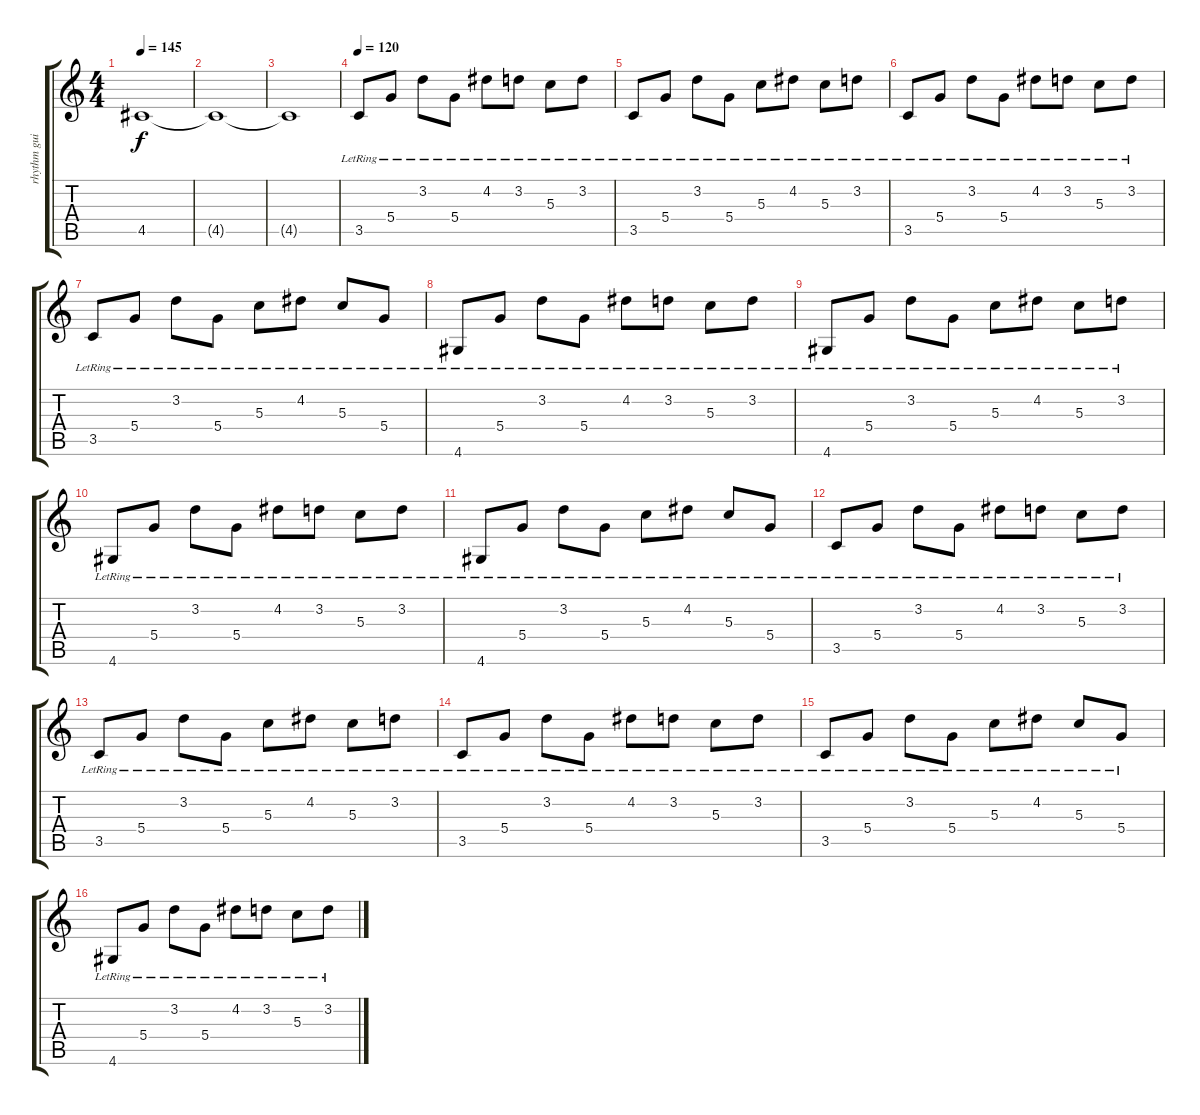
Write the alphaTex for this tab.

\track ("rhythm guitar" "rhythm gui") {instrument distortionguitar}
\staff {score tabs}
\tuning (E4 B3 G3 D3 A2 E2) {hide}
\ts (4 4)
\tempo 145
\clef g2
\ks c
4.5.1{dy f} |
4.5{t}.1 |
4.5{t}.1 |
\tempo 120
3.5{lr}.8 5.4{lr}.8 3.2{lr}.8 5.4{lr}.8 4.2{lr}.8 3.2{lr}.8 5.3{lr}.8 3.2{lr}.8 |
3.5{lr}.8 5.4{lr}.8 3.2{lr}.8 5.4{lr}.8 5.3{lr}.8 4.2{lr}.8 5.3{lr}.8 3.2{lr}.8 |
3.5{lr}.8 5.4{lr}.8 3.2{lr}.8 5.4{lr}.8 4.2{lr}.8 3.2{lr}.8 5.3{lr}.8 3.2{lr}.8 |
3.5{lr}.8 5.4{lr}.8 3.2{lr}.8 5.4{lr}.8 5.3{lr}.8 4.2{lr}.8 5.3{lr}.8 5.4{lr}.8 |
4.6{lr}.8 5.4{lr}.8 3.2{lr}.8 5.4{lr}.8 4.2{lr}.8 3.2{lr}.8 5.3{lr}.8 3.2{lr}.8 |
4.6{lr}.8 5.4{lr}.8 3.2{lr}.8 5.4{lr}.8 5.3{lr}.8 4.2{lr}.8 5.3{lr}.8 3.2{lr}.8 |
4.6{lr}.8 5.4{lr}.8 3.2{lr}.8 5.4{lr}.8 4.2{lr}.8 3.2{lr}.8 5.3{lr}.8 3.2{lr}.8 |
4.6{lr}.8 5.4{lr}.8 3.2{lr}.8 5.4{lr}.8 5.3{lr}.8 4.2{lr}.8 5.3{lr}.8 5.4{lr}.8 |
3.5{lr}.8 5.4{lr}.8 3.2{lr}.8 5.4{lr}.8 4.2{lr}.8 3.2{lr}.8 5.3{lr}.8 3.2{lr}.8 |
3.5{lr}.8 5.4{lr}.8 3.2{lr}.8 5.4{lr}.8 5.3{lr}.8 4.2{lr}.8 5.3{lr}.8 3.2{lr}.8 |
3.5{lr}.8 5.4{lr}.8 3.2{lr}.8 5.4{lr}.8 4.2{lr}.8 3.2{lr}.8 5.3{lr}.8 3.2{lr}.8 |
3.5{lr}.8 5.4{lr}.8 3.2{lr}.8 5.4{lr}.8 5.3{lr}.8 4.2{lr}.8 5.3{lr}.8 5.4{lr}.8 |
4.6{lr}.8 5.4{lr}.8 3.2{lr}.8 5.4{lr}.8 4.2{lr}.8 3.2{lr}.8 5.3{lr}.8 3.2{lr}.8
